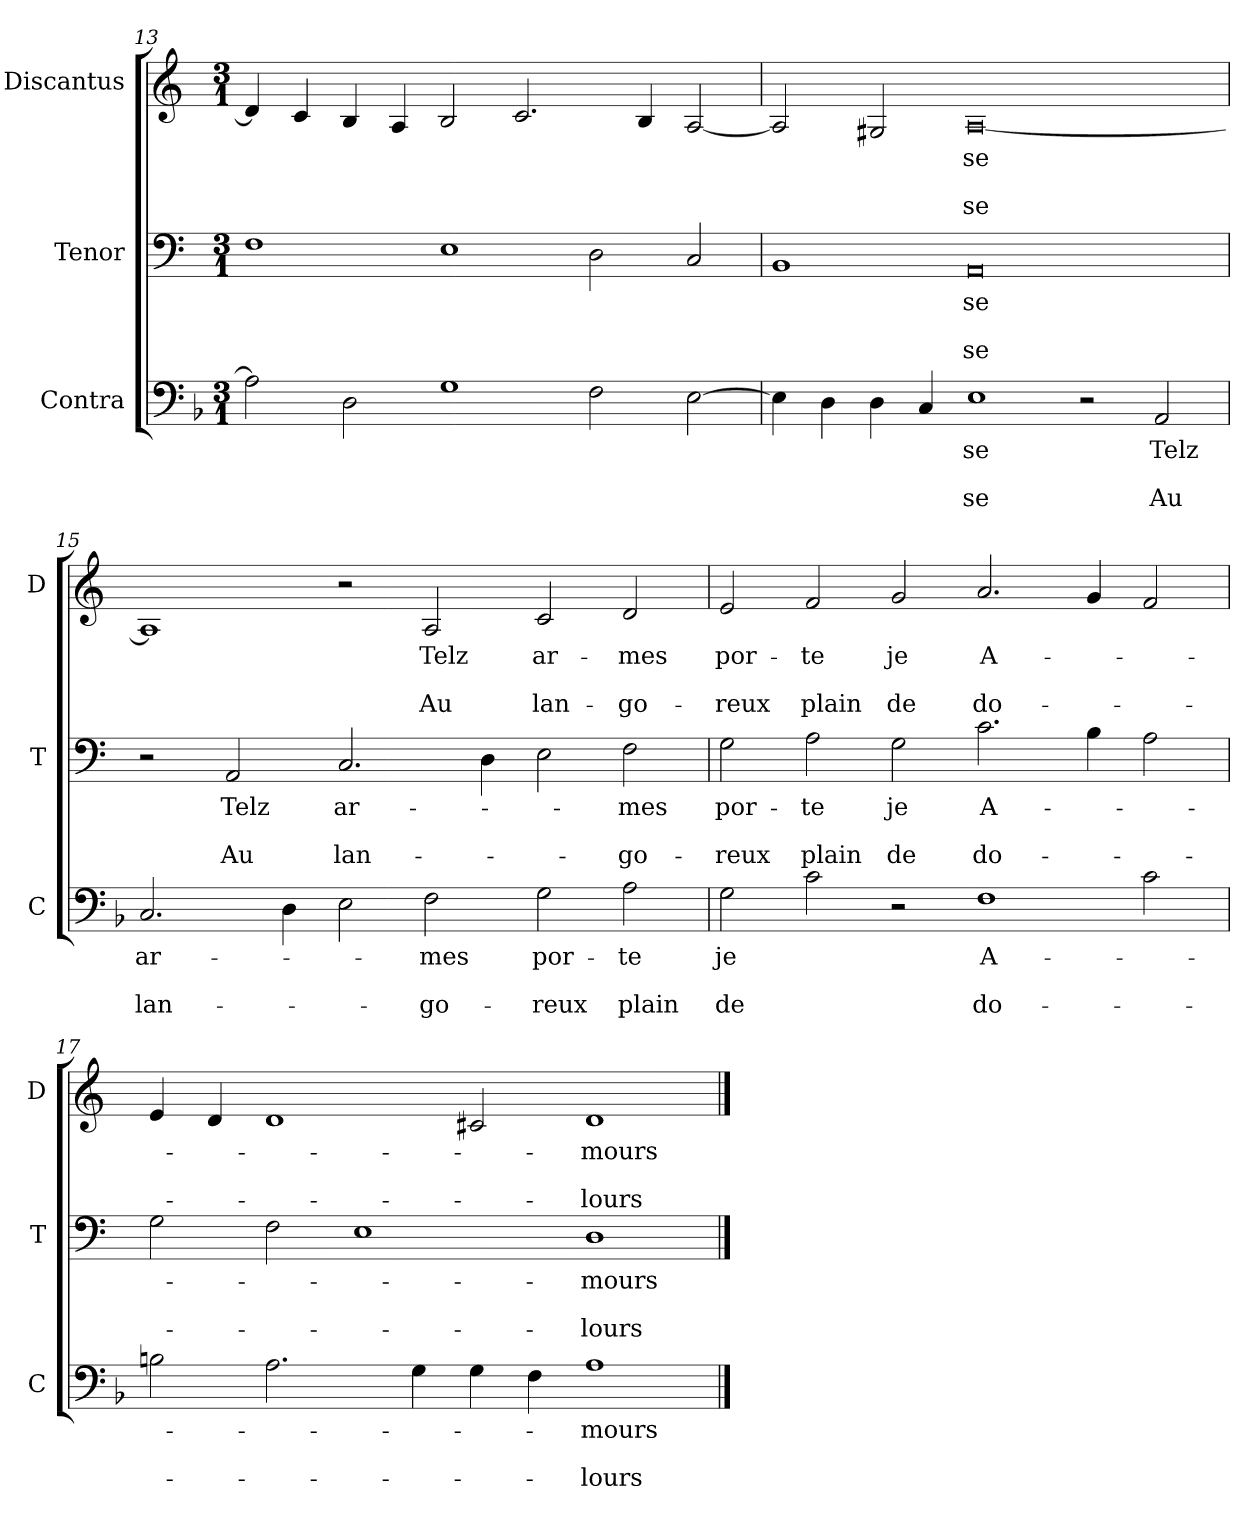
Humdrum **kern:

**kern	**text	**text	**text	**kern	**text	**text	**text	**kern	**text	**text	**text
*part3	*part3	*part3	*part3	*part2	*part2	*part2	*part2	*part1	*part1	*part1	*part1
*staff3	*staff3	*staff3	*staff3	*staff2	*staff2	*staff2	*staff2	*staff1	*staff1	*staff1	*staff1
*I"Contra	*	*	*	*I"Tenor	*	*	*	*I"Discantus	*	*	*
*I'C	*	*	*	*I'T	*	*	*	*I'D	*	*	*
*clefF4	*	*	*	*clefF4	*	*	*	*clefG2	*	*	*
*k[b-]	*	*	*	*k[]	*	*	*	*k[]	*	*	*
*M3/1	*	*	*	*M3/1	*	*	*	*M3/1	*	*	*
=13	=13	=13	=13	=13	=13	=13	=13	=13	=13	=13	=13
2A]	.	.	.	1F	.	.	.	4d]	.	.	.
.	.	.	.	.	.	.	.	4c	.	.	.
2D	.	.	.	.	.	.	.	4B	.	.	.
.	.	.	.	.	.	.	.	4A	.	.	.
1G	.	.	.	1E	.	.	.	2B	.	.	.
.	.	.	.	.	.	.	.	2.c	.	.	.
2F	.	.	.	2D	.	.	.	.	.	.	.
.	.	.	.	.	.	.	.	4B	.	.	.
[2E	.	.	.	2C	.	.	.	[2A	.	.	.
=14	=14	=14	=14	=14	=14	=14	=14	=14	=14	=14	=14
4E]	.	.	.	1BB	.	.	.	2A]	.	.	.
4D	.	.	.	.	.	.	.	.	.	.	.
4D	.	.	.	.	.	.	.	2G#X	.	.	.
4C	.	.	.	.	.	.	.	.	.	.	.
1E	-se	.	-se	0AA	-se	.	-se	[0A	-se	.	-se
2r	.	.	.	.	.	.	.	.	.	.	.
2AA	Telz	.	Au	.	.	.	.	.	.	.	.
=15	=15	=15	=15	=15	=15	=15	=15	=15	=15	=15	=15
2.C	ar-	.	lan-	2r	.	.	.	1A]	.	.	.
.	.	.	.	2AA	Telz	.	Au	.	.	.	.
4D	.	.	.	.	.	.	.	.	.	.	.
2E	.	.	.	2.C	ar-	.	lan-	2r	.	.	.
2F	-mes	.	-go-	.	.	.	.	2A	Telz	.	Au
.	.	.	.	4D	.	.	.	.	.	.	.
2G	por-	.	-reux	2E	.	.	.	2c	ar-	.	lan-
2A	-te	.	plain	2F	-mes	.	-go-	2d	-mes	.	-go-
=16	=16	=16	=16	=16	=16	=16	=16	=16	=16	=16	=16
2G	je	.	de	2G	por-	.	-reux	2e	por-	.	-reux
2c	.	.	.	2A	-te	.	plain	2f	-te	.	plain
2r	.	.	.	2G	je	.	de	2g	je	.	de
1F	A-	.	do-	2.c	A-	.	do-	2.a	A-	.	do-
.	.	.	.	4B	.	.	.	4g	.	.	.
2c	.	.	.	2A	.	.	.	2f	.	.	.
=17	=17	=17	=17	=17	=17	=17	=17	=17	=17	=17	=17
2Bn	.	.	.	2G	.	.	.	4e	.	.	.
.	.	.	.	.	.	.	.	4d	.	.	.
2.A	.	.	.	2F	.	.	.	1d	.	.	.
.	.	.	.	1E	.	.	.	.	.	.	.
4G	.	.	.	.	.	.	.	.	.	.	.
4G	.	.	.	.	.	.	.	2c#X	.	.	.
4F	.	.	.	.	.	.	.	.	.	.	.
1A	-mours	.	-lours	1D	-mours	.	-lours	1d	-mours	.	-lours
==	==	==	==	==	==	==	==	==	==	==	==
*-	*-	*-	*-	*-	*-	*-	*-	*-	*-	*-	*-
